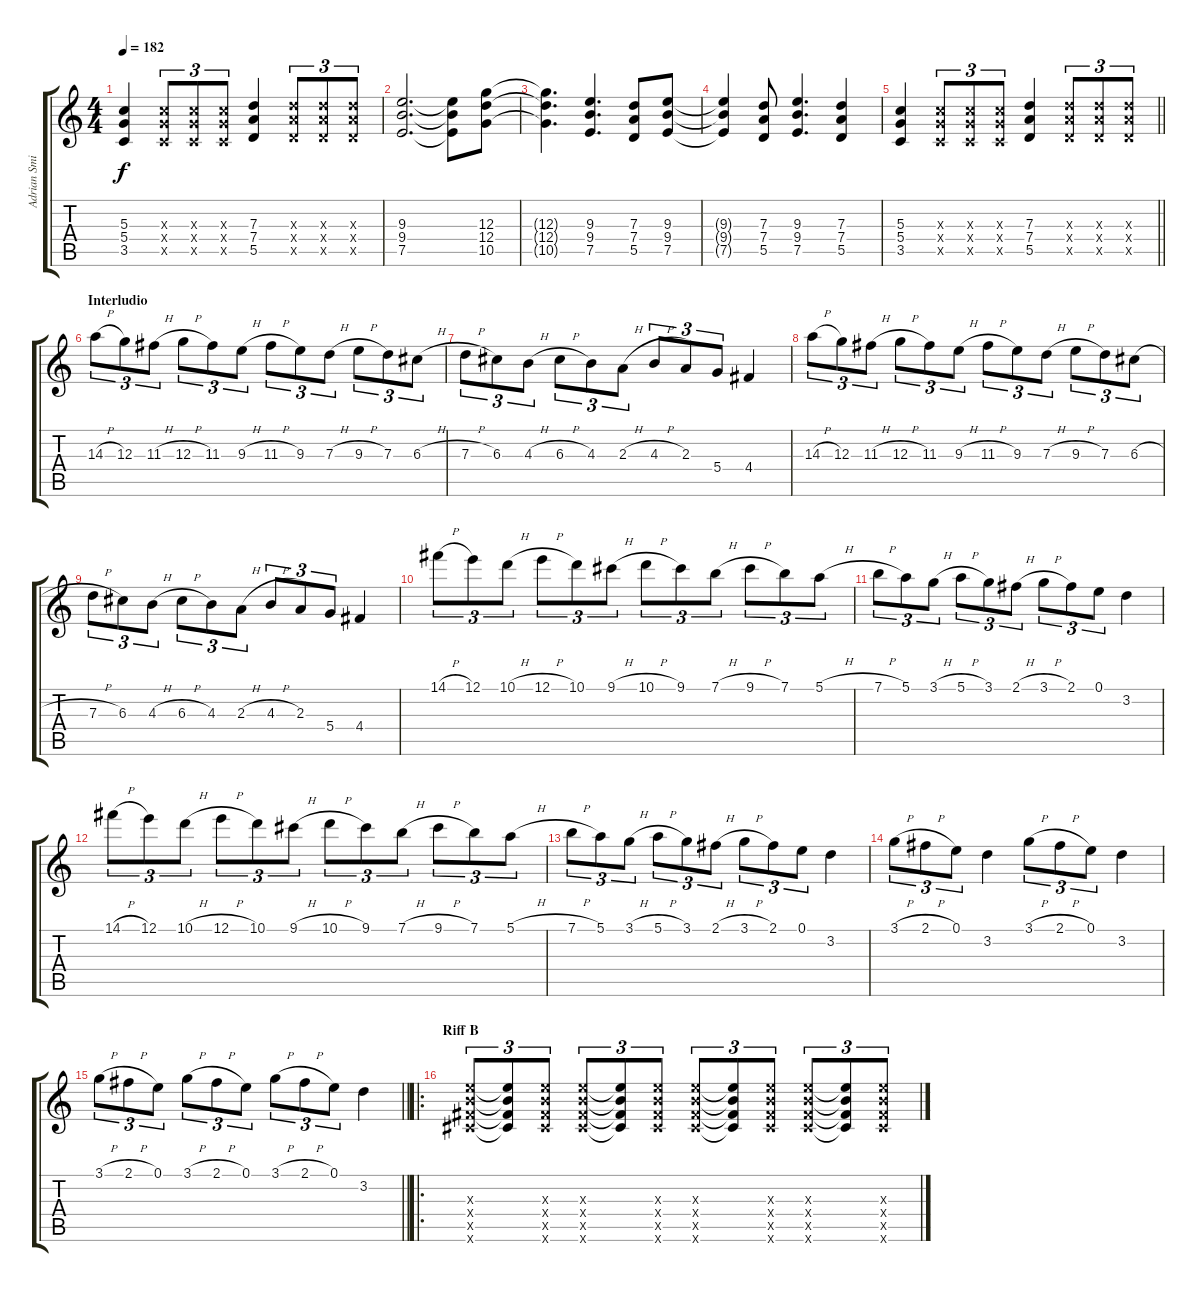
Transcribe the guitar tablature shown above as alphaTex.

\track ("Adrian Smith" "Adrian Smi") {instrument overdrivenguitar}
\staff {score tabs}
\tuning (E4 B3 G3 D3 A2 E2) {hide}
\ts (4 4)
\tempo 182
\clef g2
\ks c
(5.3 5.4 3.5).4{dy f} (5.3{x} 5.4{x} 3.5{x}).8{tu (3 2)} (5.3{x} 5.4{x} 3.5{x}).8{tu (3 2)} (5.3{x} 5.4{x} 3.5{x}).8{tu (3 2)} (7.3 7.4 5.5).4 (7.3{x} 7.4{x} 5.5{x}).8{tu (3 2)} (7.3{x} 7.4{x} 5.5{x}).8{tu (3 2)} (7.3{x} 7.4{x} 5.5{x}).8{tu (3 2)} |
(9.3 9.4 7.5).2{d} (9.3{t} 9.4{t} 7.5{t}).8 (12.3 12.4 10.5).8 |
(12.3{t} 12.4{t} 10.5{t}).4{d} (9.3 9.4 7.5).4{d} (7.3 7.4 5.5).8 (9.3 9.4 7.5).8 |
(9.3{t} 9.4{t} 7.5{t}).4 (7.3 7.4 5.5).8 (9.3 9.4 7.5).4{d} (7.3 7.4 5.5).4 |
\barLineRight lightlight
(5.3 5.4 3.5).4 (5.3{x} 5.4{x} 3.5{x}).8{tu (3 2)} (5.3{x} 5.4{x} 3.5{x}).8{tu (3 2)} (5.3{x} 5.4{x} 3.5{x}).8{tu (3 2)} (7.3 7.4 5.5).4 (7.3{x} 7.4{x} 5.5{x}).8{tu (3 2)} (7.3{x} 7.4{x} 5.5{x}).8{tu (3 2)} (7.3{x} 7.4{x} 5.5{x}).8{tu (3 2)} |
\section ("" "Interludio")
14.3{h}.8{tu (3 2)} 12.3.8{tu (3 2)} 11.3{h}.8{tu (3 2)} 12.3{h}.8{tu (3 2)} 11.3.8{tu (3 2)} 9.3{h}.8{tu (3 2)} 11.3{h}.8{tu (3 2)} 9.3.8{tu (3 2)} 7.3{h}.8{tu (3 2)} 9.3{h}.8{tu (3 2)} 7.3.8{tu (3 2)} 6.3{h}.8{tu (3 2)} |
7.3{h}.8{tu (3 2)} 6.3.8{tu (3 2)} 4.3{h}.8{tu (3 2)} 6.3{h}.8{tu (3 2)} 4.3.8{tu (3 2)} 2.3{h}.8{tu (3 2)} 4.3{h}.8{tu (3 2)} 2.3.8{tu (3 2)} 5.4.8{tu (3 2)} 4.4.4 |
14.3{h}.8{tu (3 2)} 12.3.8{tu (3 2)} 11.3{h}.8{tu (3 2)} 12.3{h}.8{tu (3 2)} 11.3.8{tu (3 2)} 9.3{h}.8{tu (3 2)} 11.3{h}.8{tu (3 2)} 9.3.8{tu (3 2)} 7.3{h}.8{tu (3 2)} 9.3{h}.8{tu (3 2)} 7.3.8{tu (3 2)} 6.3{h}.8{tu (3 2)} |
7.3{h}.8{tu (3 2)} 6.3.8{tu (3 2)} 4.3{h}.8{tu (3 2)} 6.3{h}.8{tu (3 2)} 4.3.8{tu (3 2)} 2.3{h}.8{tu (3 2)} 4.3{h}.8{tu (3 2)} 2.3.8{tu (3 2)} 5.4.8{tu (3 2)} 4.4.4 |
14.1{h}.8{tu (3 2)} 12.1.8{tu (3 2)} 10.1{h}.8{tu (3 2)} 12.1{h}.8{tu (3 2)} 10.1.8{tu (3 2)} 9.1{h}.8{tu (3 2)} 10.1{h}.8{tu (3 2)} 9.1.8{tu (3 2)} 7.1{h}.8{tu (3 2)} 9.1{h}.8{tu (3 2)} 7.1.8{tu (3 2)} 5.1{h}.8{tu (3 2)} |
7.1{h}.8{tu (3 2)} 5.1.8{tu (3 2)} 3.1{h}.8{tu (3 2)} 5.1{h}.8{tu (3 2)} 3.1.8{tu (3 2)} 2.1{h}.8{tu (3 2)} 3.1{h}.8{tu (3 2)} 2.1.8{tu (3 2)} 0.1.8{tu (3 2)} 3.2.4 |
14.1{h}.8{tu (3 2)} 12.1.8{tu (3 2)} 10.1{h}.8{tu (3 2)} 12.1{h}.8{tu (3 2)} 10.1.8{tu (3 2)} 9.1{h}.8{tu (3 2)} 10.1{h}.8{tu (3 2)} 9.1.8{tu (3 2)} 7.1{h}.8{tu (3 2)} 9.1{h}.8{tu (3 2)} 7.1.8{tu (3 2)} 5.1{h}.8{tu (3 2)} |
7.1{h}.8{tu (3 2)} 5.1.8{tu (3 2)} 3.1{h}.8{tu (3 2)} 5.1{h}.8{tu (3 2)} 3.1.8{tu (3 2)} 2.1{h}.8{tu (3 2)} 3.1{h}.8{tu (3 2)} 2.1.8{tu (3 2)} 0.1.8{tu (3 2)} 3.2.4 |
3.1{h}.8{tu (3 2)} 2.1{h}.8{tu (3 2)} 0.1.8{tu (3 2)} 3.2.4 3.1{h}.8{tu (3 2)} 2.1{h}.8{tu (3 2)} 0.1.8{tu (3 2)} 3.2.4 |
\barLineRight lightlight
3.1{h}.8{tu (3 2)} 2.1{h}.8{tu (3 2)} 0.1.8{tu (3 2)} 3.1{h}.8{tu (3 2)} 2.1{h}.8{tu (3 2)} 0.1.8{tu (3 2)} 3.1{h}.8{tu (3 2)} 2.1{h}.8{tu (3 2)} 0.1.8{tu (3 2)} 3.2.4 |
\ro
\section ("" "Riff B")
(9.3{x} 9.4{x} 9.5{x} 9.6{x}).8{tu (3 2)} (9.3{t} 9.4{t} 9.5{t} 9.6{t}).8{tu (3 2)} (9.3{x} 9.4{x} 9.5{x} 9.6{x}).8{tu (3 2)} (9.3{x} 9.4{x} 9.5{x} 9.6{x}).8{tu (3 2)} (9.3{t} 9.4{t} 9.5{t} 9.6{t}).8{tu (3 2)} (9.3{x} 9.4{x} 9.5{x} 9.6{x}).8{tu (3 2)} (9.3{x} 9.4{x} 9.5{x} 9.6{x}).8{tu (3 2)} (9.3{t} 9.4{t} 9.5{t} 9.6{t}).8{tu (3 2)} (9.3{x} 9.4{x} 9.5{x} 9.6{x}).8{tu (3 2)} (9.3{x} 9.4{x} 9.5{x} 9.6{x}).8{tu (3 2)} (9.3{t} 9.4{t} 9.5{t} 9.6{t}).8{tu (3 2)} (9.3{x} 9.4{x} 9.5{x} 9.6{x}).8{tu (3 2)}
